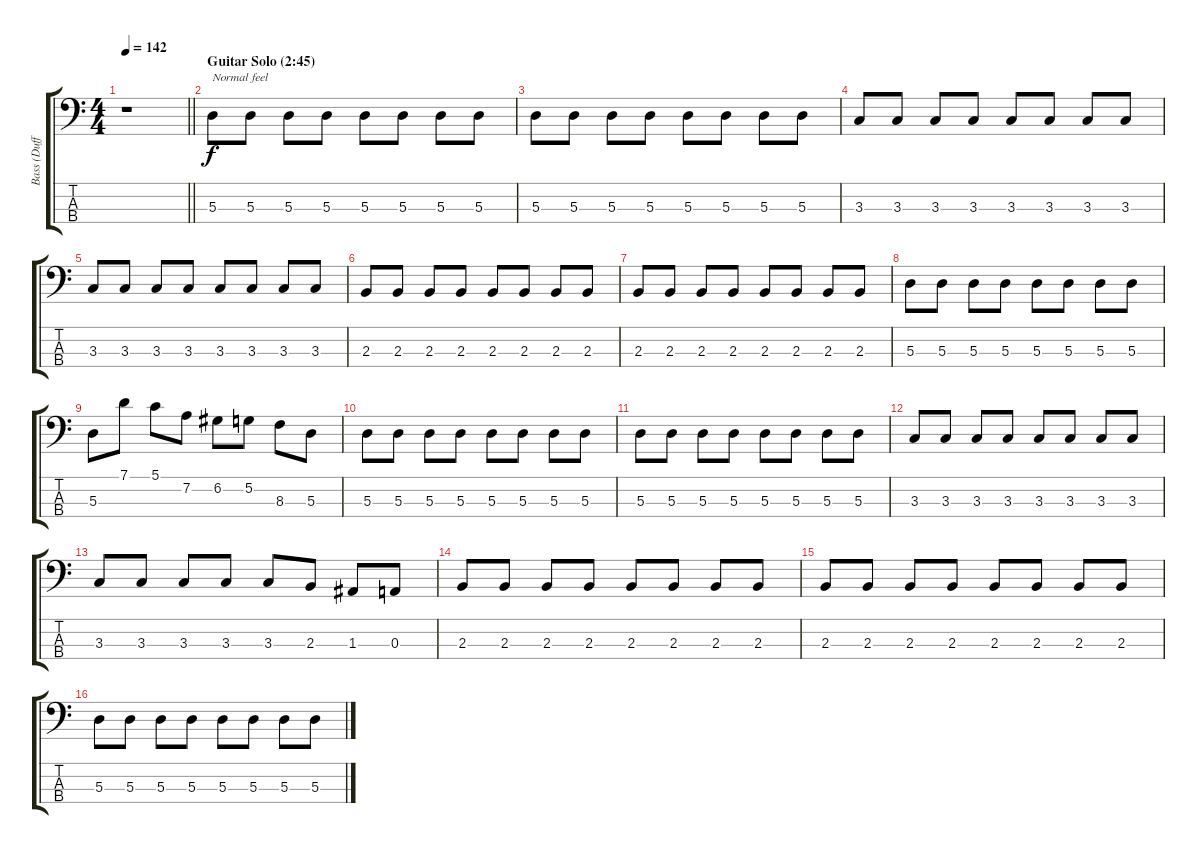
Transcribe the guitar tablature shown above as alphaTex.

\track ("Bass (Duff McKagan)" "Bass (Duff") {instrument electricbasspick}
\staff {score tabs}
\tuning (G2 D2 A1 D1) {hide}
\ts (4 4)
\tempo 142
\clef f4
\barLineRight lightlight
\ks c
r.1{dy f} |
\section ("" "Guitar Solo (2:45)")
5.3.8{txt "Normal feel"} 5.3.8 5.3.8 5.3.8 5.3.8 5.3.8 5.3.8 5.3.8 |
5.3.8 5.3.8 5.3.8 5.3.8 5.3.8 5.3.8 5.3.8 5.3.8 |
3.3.8 3.3.8 3.3.8 3.3.8 3.3.8 3.3.8 3.3.8 3.3.8 |
3.3.8 3.3.8 3.3.8 3.3.8 3.3.8 3.3.8 3.3.8 3.3.8 |
2.3.8 2.3.8 2.3.8 2.3.8 2.3.8 2.3.8 2.3.8 2.3.8 |
2.3.8 2.3.8 2.3.8 2.3.8 2.3.8 2.3.8 2.3.8 2.3.8 |
5.3.8 5.3.8 5.3.8 5.3.8 5.3.8 5.3.8 5.3.8 5.3.8 |
5.3.8 7.1.8 5.1.8 7.2.8 6.2.8 5.2.8 8.3.8 5.3.8 |
5.3.8 5.3.8 5.3.8 5.3.8 5.3.8 5.3.8 5.3.8 5.3.8 |
5.3.8 5.3.8 5.3.8 5.3.8 5.3.8 5.3.8 5.3.8 5.3.8 |
3.3.8 3.3.8 3.3.8 3.3.8 3.3.8 3.3.8 3.3.8 3.3.8 |
3.3.8 3.3.8 3.3.8 3.3.8 3.3.8 2.3.8 1.3.8 0.3.8 |
2.3.8 2.3.8 2.3.8 2.3.8 2.3.8 2.3.8 2.3.8 2.3.8 |
2.3.8 2.3.8 2.3.8 2.3.8 2.3.8 2.3.8 2.3.8 2.3.8 |
5.3.8 5.3.8 5.3.8 5.3.8 5.3.8 5.3.8 5.3.8 5.3.8
